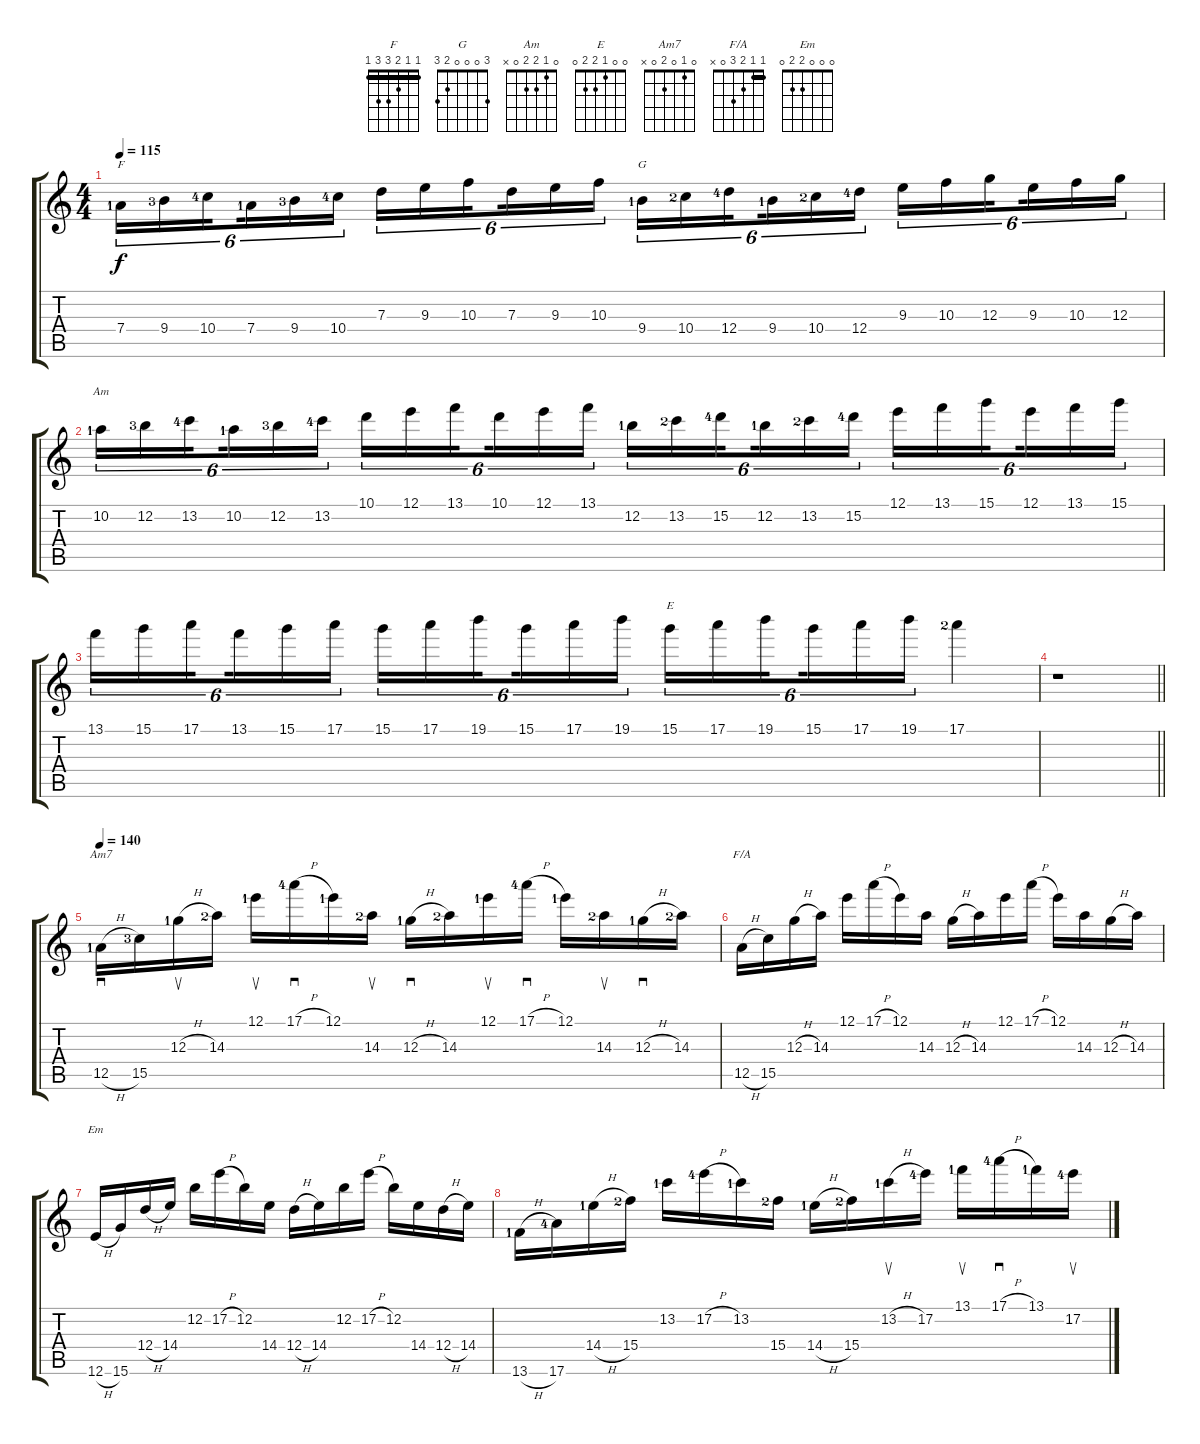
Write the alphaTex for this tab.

\track "" {instrument overdrivenguitar}
\staff {score tabs}
\tuning (E4 B3 G3 D3 A2 E2) {hide}
\chord ("F" 1 1 2 3 3 1) {barre 1}
\chord ("G" 3 0 0 0 2 3)
\chord ("Am" 0 1 2 2 0 x)
\chord ("E" 0 0 1 2 2 0)
\chord ("Am7" 0 1 0 2 0 x)
\chord ("F/A" 1 1 2 3 0 x) {barre 1}
\chord ("Em" 0 0 0 2 2 0)
\ts (4 4)
\tempo 115
\clef g2
\ks c
7.4{lf 2}.16{tu (6 4) ch "F" dy f} 9.4{lf 4}.16{tu (6 4)} 10.4{lf 5}.16{tu (6 4) beam splitsecondary} 7.4{lf 2}.16{tu (6 4)} 9.4{lf 4}.16{tu (6 4)} 10.4{lf 5}.16{tu (6 4)} 7.3.16{tu (6 4)} 9.3.16{tu (6 4)} 10.3.16{tu (6 4) beam splitsecondary} 7.3.16{tu (6 4)} 9.3.16{tu (6 4)} 10.3.16{tu (6 4)} 9.4{lf 2}.16{tu (6 4) ch "G"} 10.4{lf 3}.16{tu (6 4)} 12.4{lf 5}.16{tu (6 4) beam splitsecondary} 9.4{lf 2}.16{tu (6 4)} 10.4{lf 3}.16{tu (6 4)} 12.4{lf 5}.16{tu (6 4)} 9.3.16{tu (6 4)} 10.3.16{tu (6 4)} 12.3.16{tu (6 4) beam splitsecondary} 9.3.16{tu (6 4)} 10.3.16{tu (6 4)} 12.3.16{tu (6 4)} |
10.2{lf 2}.16{tu (6 4) ch "Am"} 12.2{lf 4}.16{tu (6 4)} 13.2{lf 5}.16{tu (6 4) beam splitsecondary} 10.2{lf 2}.16{tu (6 4)} 12.2{lf 4}.16{tu (6 4)} 13.2{lf 5}.16{tu (6 4)} 10.1.16{tu (6 4)} 12.1.16{tu (6 4)} 13.1.16{tu (6 4) beam splitsecondary} 10.1.16{tu (6 4)} 12.1.16{tu (6 4)} 13.1.16{tu (6 4)} 12.2{lf 2}.16{tu (6 4)} 13.2{lf 3}.16{tu (6 4)} 15.2{lf 5}.16{tu (6 4) beam splitsecondary} 12.2{lf 2}.16{tu (6 4)} 13.2{lf 3}.16{tu (6 4)} 15.2{lf 5}.16{tu (6 4)} 12.1.16{tu (6 4)} 13.1.16{tu (6 4)} 15.1.16{tu (6 4) beam splitsecondary} 12.1.16{tu (6 4)} 13.1.16{tu (6 4)} 15.1.16{tu (6 4)} |
13.1.16{tu (6 4)} 15.1.16{tu (6 4)} 17.1.16{tu (6 4) beam splitsecondary} 13.1.16{tu (6 4)} 15.1.16{tu (6 4)} 17.1.16{tu (6 4)} 15.1.16{tu (6 4)} 17.1.16{tu (6 4)} 19.1.16{tu (6 4) beam splitsecondary} 15.1.16{tu (6 4)} 17.1.16{tu (6 4)} 19.1.16{tu (6 4)} 15.1.16{tu (6 4) ch "E"} 17.1.16{tu (6 4)} 19.1.16{tu (6 4) beam splitsecondary} 15.1.16{tu (6 4)} 17.1.16{tu (6 4)} 19.1.16{tu (6 4)} 17.1{lf 3}.4 |
\barLineRight lightlight
r.1 |
\section ("" "")
\tempo 140
12.5{h lf 2}.16{sd ch "Am7"} 15.5{lf 4}.16 12.3{h lf 2}.16{su} 14.3{lf 3}.16 12.1{lf 2}.16{su} 17.1{h lf 5}.16{sd} 12.1{lf 2}.16 14.3{lf 3}.16{su} 12.3{h lf 2}.16{sd} 14.3{lf 3}.16 12.1{lf 2}.16{su} 17.1{h lf 5}.16{sd} 12.1{lf 2}.16 14.3{lf 3}.16{su} 12.3{h lf 2}.16{sd} 14.3{lf 3}.16 |
12.5{h}.16{ch "F/A"} 15.5.16 12.3{h}.16 14.3.16 12.1.16 17.1{h}.16 12.1.16 14.3.16 12.3{h}.16 14.3.16 12.1.16 17.1{h}.16 12.1.16 14.3.16 12.3{h}.16 14.3.16 |
12.6{h}.16{ch "Em"} 15.6.16 12.4{h}.16 14.4.16 12.2.16 17.2{h}.16 12.2.16 14.4.16 12.4{h}.16 14.4.16 12.2.16 17.2{h}.16 12.2.16 14.4.16 12.4{h}.16 14.4.16 |
13.6{h lf 2}.16 17.6{lf 5}.16 14.4{h lf 2}.16 15.4{lf 3}.16 13.2{lf 2}.16 17.2{h lf 5}.16 13.2{lf 2}.16 15.4{lf 3}.16 14.4{h lf 2}.16 15.4{lf 3}.16 13.2{h lf 2}.16{su} 17.2{lf 5}.16 13.1{lf 2}.16{su} 17.1{h lf 5}.16{sd} 13.1{lf 2}.16 17.2{lf 5}.16{su}
